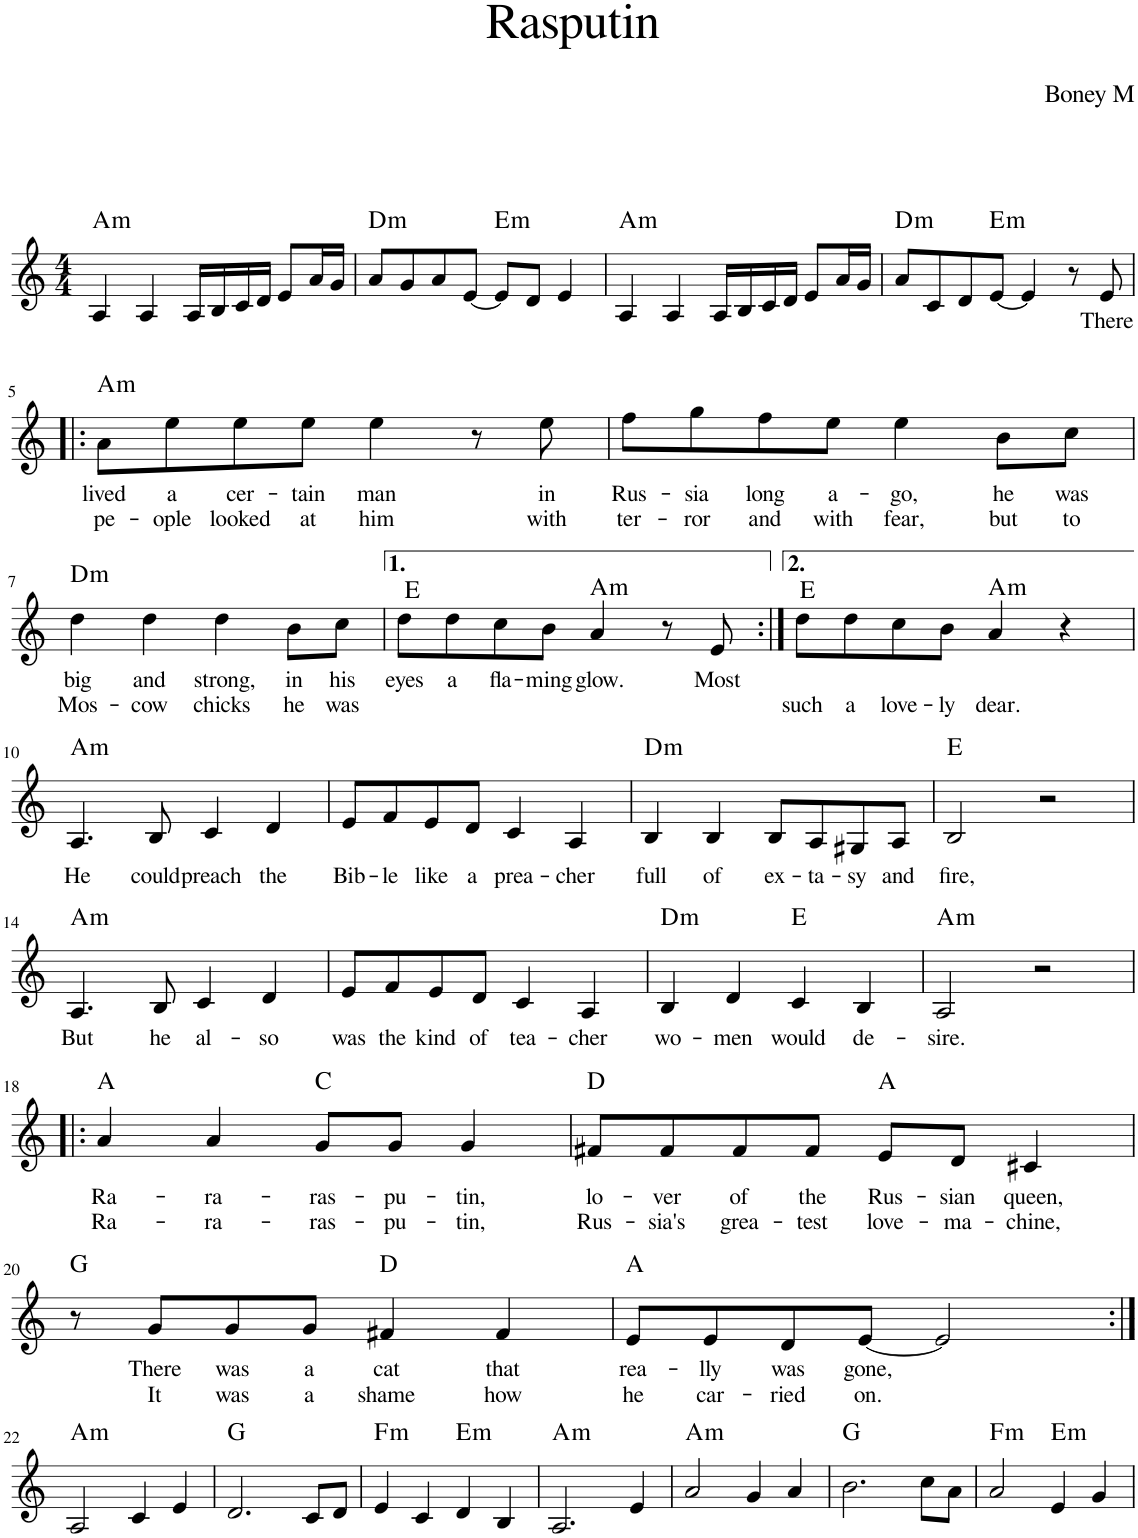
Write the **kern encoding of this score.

**kern	**text	**text	**harte
*part1	*part1	*part1	*part1
*staff1	*staff1	*staff1	*
*I"Piano	*	*	*
*I'Pno.	*	*	*
*clefG2	*	*	*
*k[]	*	*	*
*M4/4	*	*	*
=1	=1	=1	=1
!	!	!	!LO:H:kt=m
4A/	.	.	A:min
4A/	.	.	.
16A/LL	.	.	.
16B/	.	.	.
16c/	.	.	.
16d/JJ	.	.	.
8e/L	.	.	.
16a/L	.	.	.
16g/JJ	.	.	.
=2	=2	=2	=2
!	!	!	!LO:H:kt=m
8a/L	.	.	D:min
8g/	.	.	.
8a/	.	.	.
[8e/J	.	.	.
!	!	!	!LO:H:kt=m
8e/L]	.	.	E:min
8d/J	.	.	.
4e/	.	.	.
=3	=3	=3	=3
!	!	!	!LO:H:kt=m
4A/	.	.	A:min
4A/	.	.	.
16A/LL	.	.	.
16B/	.	.	.
16c/	.	.	.
16d/JJ	.	.	.
8e/L	.	.	.
16a/L	.	.	.
16g/JJ	.	.	.
=4	=4	=4	=4
!	!	!	!LO:H:kt=m
8a/L	.	.	D:min
8c/	.	.	.
8d/	.	.	.
!	!	!	!LO:H:kt=m
[8e/J	.	.	E:min
4e/]	.	.	.
8r	.	.	.
!	!LO:LY:b	!	!
8e/	There	.	.
!!LO:LB:g=z
=5!|:	=5!|:	=5!|:	=5!|:
!	!LO:LY:b	!LO:LY:b	!LO:H:kt=m
8a\L	lived	pe-	A:min
!	!LO:LY:b	!LO:LY:b	!
8ee\	a	-ople	.
!	!LO:LY:b	!LO:LY:b	!
8ee\	cer-	looked	.
!	!LO:LY:b	!LO:LY:b	!
8ee\J	-tain	at	.
!	!LO:LY:b	!LO:LY:b	!
4ee\	man	him	.
8r	.	.	.
!	!LO:LY:b	!LO:LY:b	!
8ee\	in	with	.
=6	=6	=6	=6
!	!LO:LY:b	!LO:LY:b	!
8ff\L	Rus-	ter-	.
!	!LO:LY:b	!LO:LY:b	!
8gg\	-sia	-ror	.
!	!LO:LY:b	!LO:LY:b	!
8ff\	long	and	.
!	!LO:LY:b	!LO:LY:b	!
8ee\J	a-	with	.
!	!LO:LY:b	!LO:LY:b	!
4ee\	-go,	fear,	.
!	!LO:LY:b	!LO:LY:b	!
8b\L	he	but	.
!	!LO:LY:b	!LO:LY:b	!
8cc\J	was	to	.
!!LO:LB:g=z
=7	=7	=7	=7
!	!LO:LY:b	!LO:LY:b	!LO:H:kt=m
4dd\	big	Mos-	D:min
!	!LO:LY:b	!LO:LY:b	!
4dd\	and	-cow	.
!	!LO:LY:b	!LO:LY:b	!
4dd\	strong,	chicks	.
!	!LO:LY:b	!LO:LY:b	!
8b\L	in	he	.
!	!LO:LY:b	!LO:LY:b	!
8cc\J	his	was	.
=8	=8	=8	=8
!	!LO:LY:b	!	!
8dd\L	eyes	.	E:maj
!	!LO:LY:b	!	!
8dd\	a	.	.
!	!LO:LY:b	!	!
8cc\	fla-	.	.
!	!LO:LY:b	!	!
8b\J	-ming	.	.
!	!LO:LY:b	!	!LO:H:kt=m
4a/	glow.	.	A:min
8r	.	.	.
!	!LO:LY:b	!	!
8e/	Most	.	.
=9:|!	=9:|!	=9:|!	=9:|!
!	!	!LO:LY:b	!
8dd\L	.	such	E:maj
!	!	!LO:LY:b	!
8dd\	.	a	.
!	!	!LO:LY:b	!
8cc\	.	love-	.
!	!	!LO:LY:b	!
8b\J	.	-ly	.
!	!	!LO:LY:b	!LO:H:kt=m
4a/	.	dear.	A:min
4r	.	.	.
!!LO:LB:g=z
=10	=10	=10	=10
!	!LO:LY:b	!	!LO:H:kt=m
4.A/	He	.	A:min
!	!LO:LY:b	!	!
8B/	could	.	.
!	!LO:LY:b	!	!
4c/	preach	.	.
!	!LO:LY:b	!	!
4d/	the	.	.
=11	=11	=11	=11
!	!LO:LY:b	!	!
8e/L	Bib-	.	.
!	!LO:LY:b	!	!
8f/	-le	.	.
!	!LO:LY:b	!	!
8e/	like	.	.
!	!LO:LY:b	!	!
8d/J	a	.	.
!	!LO:LY:b	!	!
4c/	prea-	.	.
!	!LO:LY:b	!	!
4A/	-cher	.	.
=12	=12	=12	=12
!	!LO:LY:b	!	!LO:H:kt=m
4B/	full	.	D:min
!	!LO:LY:b	!	!
4B/	of	.	.
!	!LO:LY:b	!	!
8B/L	ex-	.	.
!	!LO:LY:b	!	!
8A/	-ta-	.	.
!	!LO:LY:b	!	!
8G#X/	-sy	.	.
!	!LO:LY:b	!	!
8A/J	and	.	.
=13	=13	=13	=13
!	!LO:LY:b	!	!
2B/	fire,	.	E:maj
2r	.	.	.
!!LO:LB:g=z
=14	=14	=14	=14
!	!LO:LY:b	!	!LO:H:kt=m
4.A/	But	.	A:min
!	!LO:LY:b	!	!
8B/	he	.	.
!	!LO:LY:b	!	!
4c/	al-	.	.
!	!LO:LY:b	!	!
4d/	-so	.	.
=15	=15	=15	=15
!	!LO:LY:b	!	!
8e/L	was	.	.
!	!LO:LY:b	!	!
8f/	the	.	.
!	!LO:LY:b	!	!
8e/	kind	.	.
!	!LO:LY:b	!	!
8d/J	of	.	.
!	!LO:LY:b	!	!
4c/	tea-	.	.
!	!LO:LY:b	!	!
4A/	-cher	.	.
=16	=16	=16	=16
!	!LO:LY:b	!	!LO:H:kt=m
4B/	wo-	.	D:min
!	!LO:LY:b	!	!
4d/	-men	.	.
!	!LO:LY:b	!	!
4c/	would	.	E:maj
!	!LO:LY:b	!	!
4B/	de-	.	.
=17	=17	=17	=17
!	!LO:LY:b	!	!LO:H:kt=m
2A/	-sire.	.	A:min
2r	.	.	.
!!LO:LB:g=z
=18!|:	=18!|:	=18!|:	=18!|:
!	!LO:LY:b	!LO:LY:b	!
4a/	Ra-	Ra-	A:maj
!	!LO:LY:b	!LO:LY:b	!
4a/	-ra-	-ra-	.
!	!LO:LY:b	!LO:LY:b	!
8g/L	-ras-	-ras-	C:maj
!	!LO:LY:b	!LO:LY:b	!
8g/J	-pu-	-pu-	.
!	!LO:LY:b	!LO:LY:b	!
4g/	-tin,	-tin,	.
=19	=19	=19	=19
!	!LO:LY:b	!LO:LY:b	!
8f#X/L	lo-	Rus-	D:maj
!	!LO:LY:b	!LO:LY:b	!
8f#/	-ver	-sia's	.
!	!LO:LY:b	!LO:LY:b	!
8f#/	of	grea-	.
!	!LO:LY:b	!LO:LY:b	!
8f#/J	the	-test	.
!	!LO:LY:b	!LO:LY:b	!
8e/L	Rus-	love-	A:maj
!	!LO:LY:b	!LO:LY:b	!
8d/J	-sian	-ma-	.
!	!LO:LY:b	!LO:LY:b	!
4c#X/	queen,	-chine,	.
!!LO:LB:g=z
=20	=20	=20	=20
8r	.	.	G:maj
!	!LO:LY:b	!LO:LY:b	!
8g/L	There	It	.
!	!LO:LY:b	!LO:LY:b	!
8g/	was	was	.
!	!LO:LY:b	!LO:LY:b	!
8g/J	a	a	.
!	!LO:LY:b	!LO:LY:b	!
4f#X/	cat	shame	D:maj
!	!LO:LY:b	!LO:LY:b	!
4f#/	that	how	.
=21	=21	=21	=21
!	!LO:LY:b	!LO:LY:b	!
8e/L	rea-	he	A:maj
!	!LO:LY:b	!LO:LY:b	!
8e/	-lly	car-	.
!	!LO:LY:b	!LO:LY:b	!
8d/	was	-ried	.
!	!LO:LY:b	!LO:LY:b	!
[8e/J	gone,	on.	.
2e/]	.	.	.
!!LO:LB:g=z
=22:|!	=22:|!	=22:|!	=22:|!
!	!	!	!LO:H:kt=m
2A/	.	.	A:min
4c/	.	.	.
4e/	.	.	.
=23	=23	=23	=23
2.d/	.	.	G:maj
8c/L	.	.	.
8d/J	.	.	.
=24	=24	=24	=24
!	!	!	!LO:H:kt=m
4e/	.	.	F:min
4c/	.	.	.
!	!	!	!LO:H:kt=m
4d/	.	.	E:min
4B/	.	.	.
=25	=25	=25	=25
!	!	!	!LO:H:kt=m
2.A/	.	.	A:min
4e/	.	.	.
=26	=26	=26	=26
!	!	!	!LO:H:kt=m
2a/	.	.	A:min
4g/	.	.	.
4a/	.	.	.
=27	=27	=27	=27
2.b\	.	.	G:maj
8cc\L	.	.	.
8a\J	.	.	.
=28	=28	=28	=28
!	!	!	!LO:H:kt=m
2a/	.	.	F:min
!	!	!	!LO:H:kt=m
4e/	.	.	E:min
4g/	.	.	.
=	=	=	=
*-	*-	*-	*-
